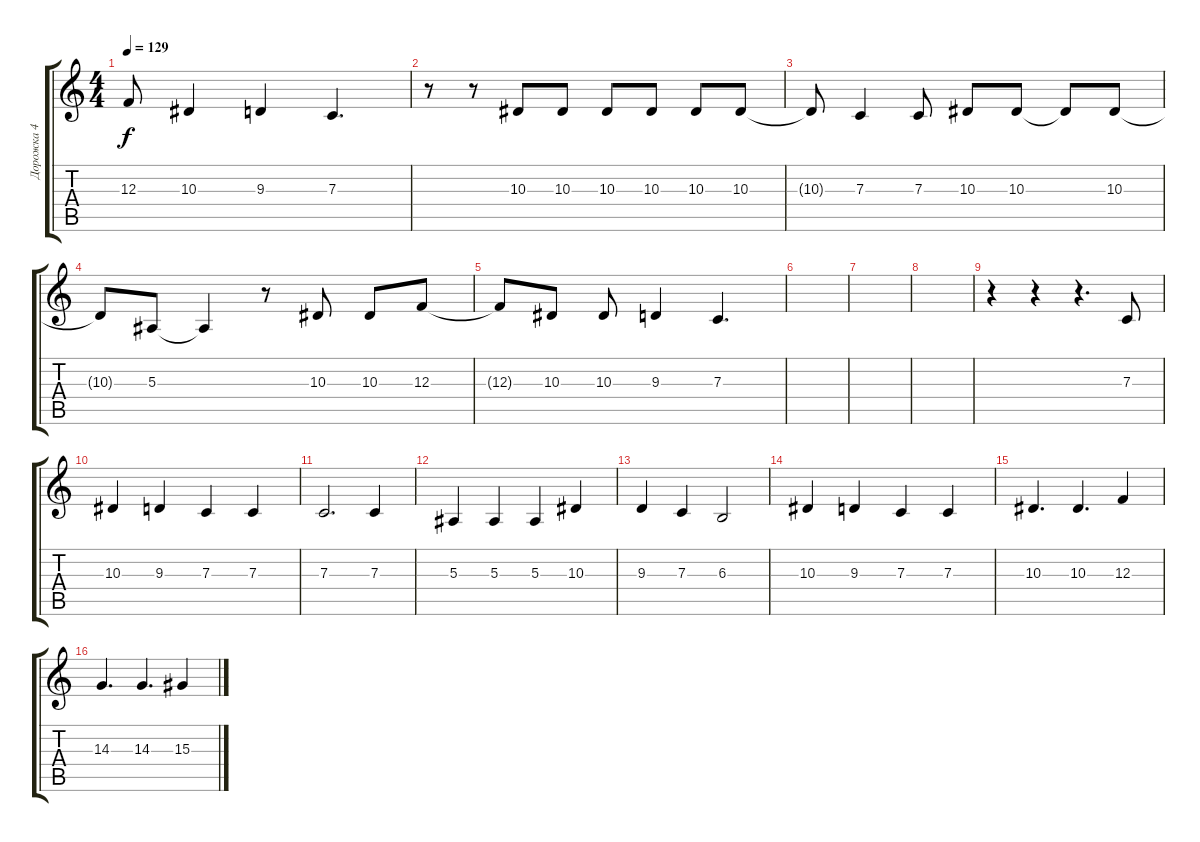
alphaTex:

\track ("Дорожка 4" "Дорожка 4") {instrument tenorsax}
\staff {score tabs}
\tuning (D4 A3 F3 C3 G2 C2) {hide}
\ts (4 4)
\tempo 129
\clef g2
\ks c
12.3{t}.8{dy f} 10.3.4 9.3.4 7.3.4{d} |
r.8 r.8 10.3.8 10.3.8 10.3.8 10.3.8 10.3.8 10.3.8 |
10.3{t}.8 7.3.4 7.3.8 10.3.8 10.3.8 10.3{t}.8 10.3.8 |
10.3{t}.8 5.3.8 5.3{t}.4 r.8 10.3.8 10.3.8 12.3.8 |
12.3{t}.8 10.3.8 10.3.8 9.3.4 7.3.4{d} |
|
|
|
r.4 r.4 r.4{d} 7.3.8 |
10.3.4 9.3.4 7.3.4 7.3.4 |
7.3.2{d} 7.3.4 |
5.3.4 5.3.4 5.3.4 10.3.4 |
9.3.4 7.3.4 6.3.2 |
10.3.4 9.3.4 7.3.4 7.3.4 |
10.3.4{d} 10.3.4{d} 12.3.4 |
14.3.4{d} 14.3.4{d} 15.3.4
